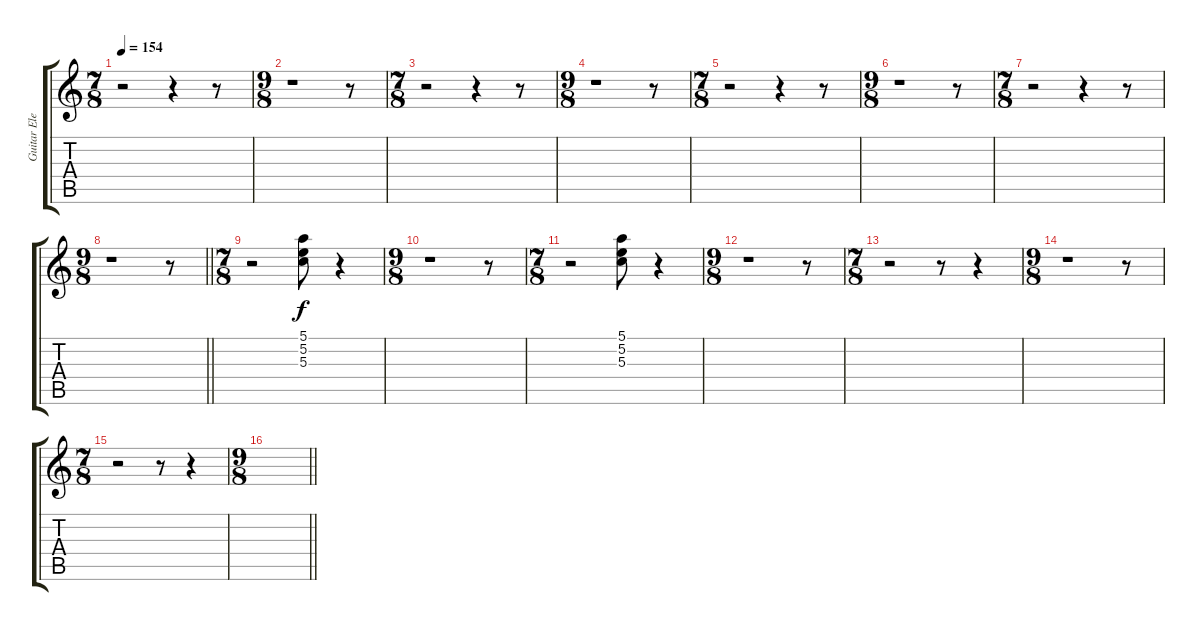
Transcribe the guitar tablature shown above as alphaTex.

\track ("Guitar Elec. 2" "Guitar Ele") {instrument overdrivenguitar}
\staff {score tabs}
\tuning (E4 B3 G3 D3 A2 E2) {hide}
\ts (7 8)
\tempo 154
\clef g2
\ks c
r.2{dy f} r.4 r.8 |
\ts (9 8)
r.1 r.8 |
\ts (7 8)
r.2 r.4 r.8 |
\ts (9 8)
r.1 r.8 |
\ts (7 8)
r.2 r.4 r.8 |
\ts (9 8)
r.1 r.8 |
\ts (7 8)
r.2 r.4 r.8 |
\ts (9 8)
\barLineRight lightlight
r.1 r.8 |
\ts (7 8)
r.2 (5.1 5.2 5.3).8 r.4 |
\ts (9 8)
r.1 r.8 |
\ts (7 8)
r.2 (5.1 5.2 5.3).8 r.4 |
\ts (9 8)
r.1 r.8 |
\ts (7 8)
r.2 r.8 r.4 |
\ts (9 8)
r.1 r.8 |
\ts (7 8)
r.2 r.8 r.4 |
\ts (9 8)
\barLineRight lightlight
